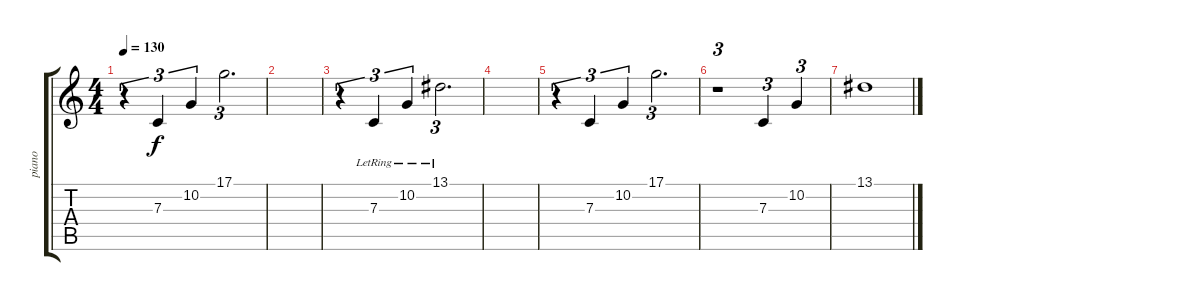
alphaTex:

\track ("piano" "piano") {instrument brightacousticpiano}
\staff {score tabs}
\tuning (D4 A3 F3 C3 G2 C2) {hide}
\ts (4 4)
\tempo 130
\clef g2
\ks c
r.4{tu (3 2) dy f} 7.3.4{tu (3 2)} 10.2.4{tu (3 2)} 17.1.2{d tu (3 2)} |
|
r.4{tu (3 2)} 7.3{lr}.4{tu (3 2)} 10.2{lr}.4{tu (3 2)} 13.1{lr}.2{d tu (3 2)} |
|
r.4{tu (3 2)} 7.3.4{tu (3 2)} 10.2.4{tu (3 2)} 17.1.2{d tu (3 2)} |
r.1{tu (3 2)} 7.3.4{tu (3 2)} 10.2.4{tu (3 2)} |
13.1.1
